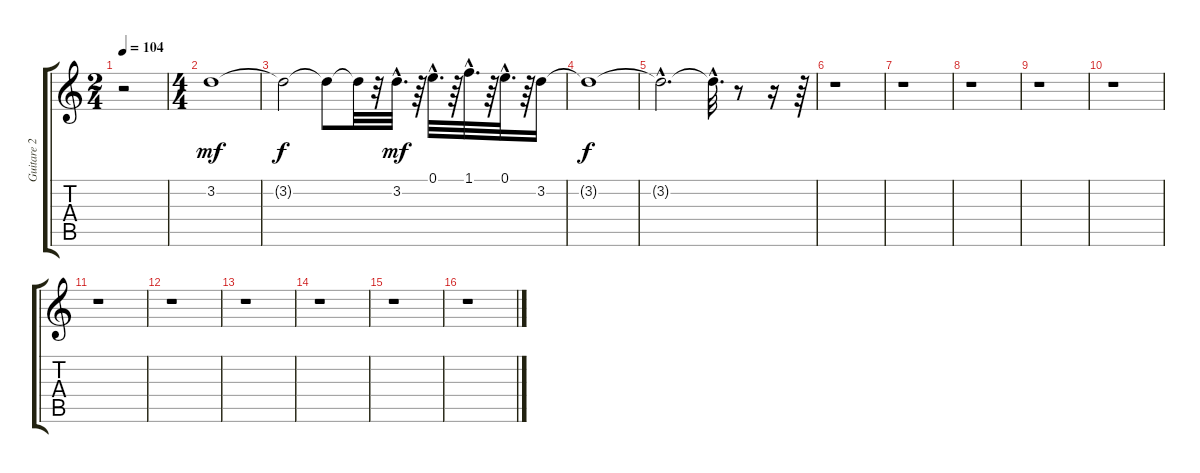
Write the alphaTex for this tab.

\track ("Guitare 2" "Guitare 2") {instrument acousticguitarnylon}
\staff {score tabs}
\tuning (E4 B3 G3 D3 A2 E2) {hide}
\ts (2 4)
\tempo 104
\clef g2
\ks c
r.2{dy mf instrument acousticguitarnylon} |
\ts (4 4)
3.2.1 |
3.2{t}.2{dy f} 3.2{t}.8 3.2{t}.32 r.32 3.2{hac}.32{d dy mf} r.64 0.1{hac}.32{d} r.64 1.1{hac}.32{d} r.64 0.1{hac}.32{d} r.64 3.2.16 |
3.2{t}.1{dy f} |
3.2{hac t}.2{d} 3.2{hac t}.32{d} r.8 r.16 r.64 |
r.1 |
r.1 |
r.1 |
r.1 |
r.1 |
r.1 |
r.1 |
r.1 |
r.1 |
r.1 |
r.1
